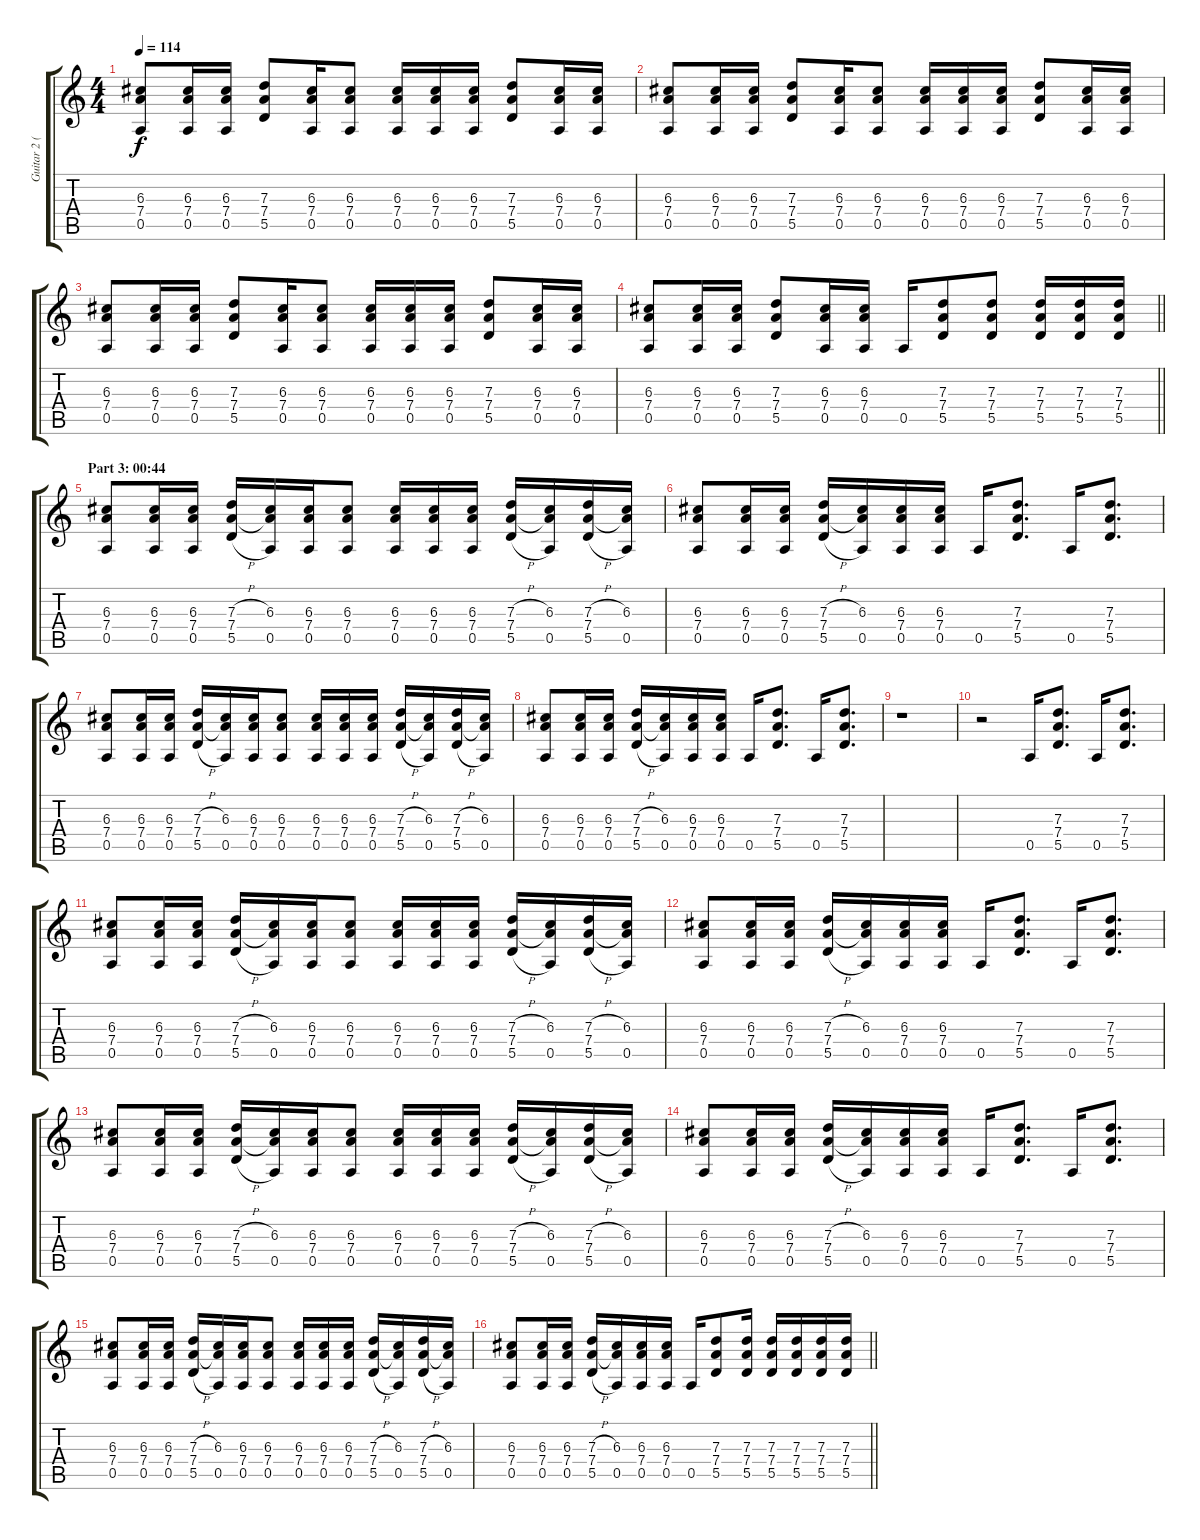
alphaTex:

\track ("Guitar 2 (Distortion)" "Guitar 2 (") {instrument distortionguitar}
\staff {score tabs}
\tuning (E4 B3 G3 D3 A2 D2) {hide}
\ts (4 4)
\tempo 114
\clef g2
\ks c
(6.3 7.4 0.5).8{dy f} (6.3 7.4 0.5).16 (6.3 7.4 0.5).16 (7.3 7.4 5.5).8 (6.3 7.4 0.5).16 (6.3 7.4 0.5).8 (6.3 7.4 0.5).16 (6.3 7.4 0.5).16 (6.3 7.4 0.5).16 (7.3 7.4 5.5).8 (6.3 7.4 0.5).16 (6.3 7.4 0.5).16 |
(6.3 7.4 0.5).8 (6.3 7.4 0.5).16 (6.3 7.4 0.5).16 (7.3 7.4 5.5).8 (6.3 7.4 0.5).16 (6.3 7.4 0.5).8 (6.3 7.4 0.5).16 (6.3 7.4 0.5).16 (6.3 7.4 0.5).16 (7.3 7.4 5.5).8 (6.3 7.4 0.5).16 (6.3 7.4 0.5).16 |
(6.3 7.4 0.5).8 (6.3 7.4 0.5).16 (6.3 7.4 0.5).16 (7.3 7.4 5.5).8 (6.3 7.4 0.5).16 (6.3 7.4 0.5).8 (6.3 7.4 0.5).16 (6.3 7.4 0.5).16 (6.3 7.4 0.5).16 (7.3 7.4 5.5).8 (6.3 7.4 0.5).16 (6.3 7.4 0.5).16 |
\barLineRight lightlight
(6.3 7.4 0.5).8 (6.3 7.4 0.5).16 (6.3 7.4 0.5).16 (7.3 7.4 5.5).8 (6.3 7.4 0.5).16 (6.3 7.4 0.5).16 0.5.16 (7.3 7.4 5.5).8 (7.3 7.4 5.5).8 (7.3 7.4 5.5).16 (7.3 7.4 5.5).16 (7.3 7.4 5.5).16 |
\section ("" "Part 3: 00:44")
(6.3 7.4 0.5).8 (6.3 7.4 0.5).16 (6.3 7.4 0.5).16 (7.3{h} 7.4 5.5{h}).16 (6.3 7.4{t} 0.5).16 (6.3 7.4 0.5).16 (6.3 7.4 0.5).8 (6.3 7.4 0.5).16 (6.3 7.4 0.5).16 (6.3 7.4 0.5).16 (7.3{h} 7.4 5.5{h}).16 (6.3 7.4{t} 0.5).16 (7.3{h} 7.4 5.5{h}).16 (6.3 7.4{t} 0.5).16 |
(6.3 7.4 0.5).8 (6.3 7.4 0.5).16 (6.3 7.4 0.5).16 (7.3{h} 7.4 5.5{h}).16 (6.3 7.4{t} 0.5).16 (6.3 7.4 0.5).16 (6.3 7.4 0.5).16 0.5.16 (7.3 7.4 5.5).8{d} 0.5.16 (7.3 7.4 5.5).8{d} |
(6.3 7.4 0.5).8 (6.3 7.4 0.5).16 (6.3 7.4 0.5).16 (7.3{h} 7.4 5.5{h}).16 (6.3 7.4{t} 0.5).16 (6.3 7.4 0.5).16 (6.3 7.4 0.5).8 (6.3 7.4 0.5).16 (6.3 7.4 0.5).16 (6.3 7.4 0.5).16 (7.3{h} 7.4 5.5{h}).16 (6.3 7.4{t} 0.5).16 (7.3{h} 7.4 5.5{h}).16 (6.3 7.4{t} 0.5).16 |
(6.3 7.4 0.5).8 (6.3 7.4 0.5).16 (6.3 7.4 0.5).16 (7.3{h} 7.4 5.5{h}).16 (6.3 7.4{t} 0.5).16 (6.3 7.4 0.5).16 (6.3 7.4 0.5).16 0.5.16 (7.3 7.4 5.5).8{d} 0.5.16 (7.3 7.4 5.5).8{d} |
r.1 |
r.2 0.5.16 (7.3 7.4 5.5).8{d} 0.5.16 (7.3 7.4 5.5).8{d} |
(6.3 7.4 0.5).8 (6.3 7.4 0.5).16 (6.3 7.4 0.5).16 (7.3{h} 7.4 5.5{h}).16 (6.3 7.4{t} 0.5).16 (6.3 7.4 0.5).16 (6.3 7.4 0.5).8 (6.3 7.4 0.5).16 (6.3 7.4 0.5).16 (6.3 7.4 0.5).16 (7.3{h} 7.4 5.5{h}).16 (6.3 7.4{t} 0.5).16 (7.3{h} 7.4 5.5{h}).16 (6.3 7.4{t} 0.5).16 |
(6.3 7.4 0.5).8 (6.3 7.4 0.5).16 (6.3 7.4 0.5).16 (7.3{h} 7.4 5.5{h}).16 (6.3 7.4{t} 0.5).16 (6.3 7.4 0.5).16 (6.3 7.4 0.5).16 0.5.16 (7.3 7.4 5.5).8{d} 0.5.16 (7.3 7.4 5.5).8{d} |
(6.3 7.4 0.5).8 (6.3 7.4 0.5).16 (6.3 7.4 0.5).16 (7.3{h} 7.4 5.5{h}).16 (6.3 7.4{t} 0.5).16 (6.3 7.4 0.5).16 (6.3 7.4 0.5).8 (6.3 7.4 0.5).16 (6.3 7.4 0.5).16 (6.3 7.4 0.5).16 (7.3{h} 7.4 5.5{h}).16 (6.3 7.4{t} 0.5).16 (7.3{h} 7.4 5.5{h}).16 (6.3 7.4{t} 0.5).16 |
(6.3 7.4 0.5).8 (6.3 7.4 0.5).16 (6.3 7.4 0.5).16 (7.3{h} 7.4 5.5{h}).16 (6.3 7.4{t} 0.5).16 (6.3 7.4 0.5).16 (6.3 7.4 0.5).16 0.5.16 (7.3 7.4 5.5).8{d} 0.5.16 (7.3 7.4 5.5).8{d} |
(6.3 7.4 0.5).8 (6.3 7.4 0.5).16 (6.3 7.4 0.5).16 (7.3{h} 7.4 5.5{h}).16 (6.3 7.4{t} 0.5).16 (6.3 7.4 0.5).16 (6.3 7.4 0.5).8 (6.3 7.4 0.5).16 (6.3 7.4 0.5).16 (6.3 7.4 0.5).16 (7.3{h} 7.4 5.5{h}).16 (6.3 7.4{t} 0.5).16 (7.3{h} 7.4 5.5{h}).16 (6.3 7.4{t} 0.5).16 |
\barLineRight lightlight
(6.3 7.4 0.5).8 (6.3 7.4 0.5).16 (6.3 7.4 0.5).16 (7.3{h} 7.4 5.5{h}).16 (6.3 7.4{t} 0.5).16 (6.3 7.4 0.5).16 (6.3 7.4 0.5).16 0.5.16 (7.3 7.4 5.5).8 (7.3 7.4 5.5).16 (7.3 7.4 5.5).16 (7.3 7.4 5.5).16 (7.3 7.4 5.5).16 (7.3 7.4 5.5).16
